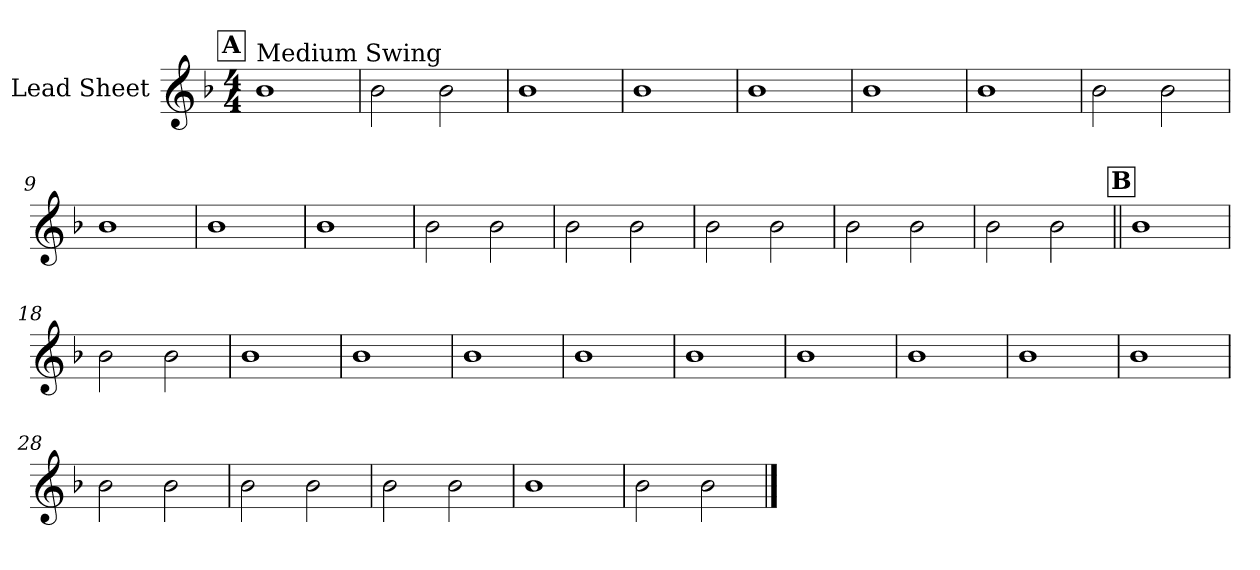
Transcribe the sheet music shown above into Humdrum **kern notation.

**kern
*part1
*staff1
*I"Lead Sheet
*clefG2
*k[b-]
*F:
*M4/4
!!LO:REH:place=s1:a:fs=14:t=A
=1
!LO:TX:a:t=Medium Swing
1b-
=2
2b-\
2b-\
=3
1b-
=4
1b-
!!LO:LB:g=z
=5
1b-
=6
1b-
=7
1b-
=8
2b-\
2b-\
!!LO:LB:g=z
=9
1b-
=10
1b-
=11
1b-
=12
2b-\
2b-\
!!LO:LB:g=z
=13
2b-\
2b-\
=14
2b-\
2b-\
=15
2b-\
2b-\
=16
2b-\
2b-\
!!LO:LB:g=z
!!LO:REH:place=s1:a:fs=14:t=B
=17||
1b-
=18
2b-\
2b-\
=19
1b-
=20
1b-
!!LO:LB:g=z
=21
1b-
=22
1b-
=23
1b-
=24
1b-
!!LO:LB:g=z
=25
1b-
=26
1b-
=27
1b-
=28
2b-\
2b-\
!!LO:LB:g=z
=29
2b-\
2b-\
=30
2b-\
2b-\
=31
1b-
=32
2b-\
2b-\
==
*-
